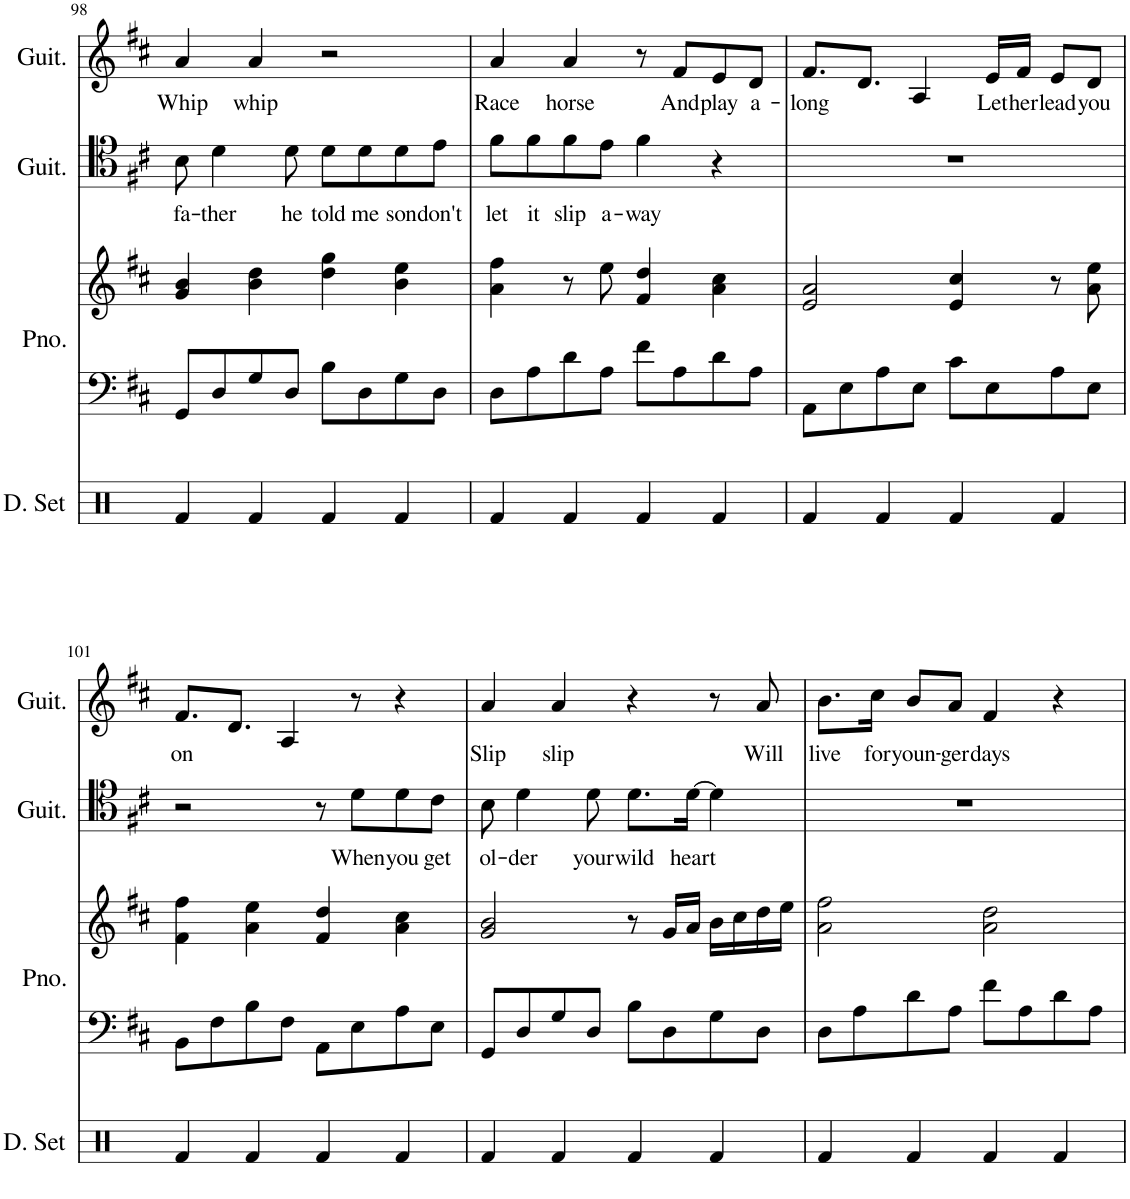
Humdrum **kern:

**kern	**kern	**kern	**kern	**text	**kern	**text
*part4	*part3	*part3	*part2	*part2	*part1	*part1
*staff5	*staff4	*staff3	*staff2	*staff2	*staff1	*staff1
*I"Drumset	*I"Piano	*	*I"Classical Guitar	*	*I"Classical Guitar	*
*I'D. Set	*I'Pno.	*	*I'Guit.	*	*I'Guit.	*
!!LO:PB:g=z
*clefX	*clefF4	*clefG2	*clefC4	*	*clefG2	*
*k[]	*k[f#c#]	*k[f#c#]	*k[f#c#]	*	*k[f#c#]	*
*M4/4	*M4/4	*M4/4	*M4/4	*	*M4/4	*
=98	=98	=98	=98	=98	=98	=98
!	!	!	!	!LO:LY:b	!	!LO:LY:b
4Rf/	8GG/L	4g/ 4b/	8B\	fa-	4a/	Whip
!	!	!	!	!LO:LY:b	!	!
.	8D/	.	4d\	-ther	.	.
!	!	!	!	!	!	!LO:LY:b
4Rf/	8G/	4b\ 4dd\	.	.	4a/	whip
!	!	!	!	!LO:LY:b	!	!
.	8D/J	.	8d\	he	.	.
!	!	!	!	!LO:LY:b	!	!
4Rf/	8B\L	4dd\ 4gg\	8d\L	told	2r	.
!	!	!	!	!LO:LY:b	!	!
.	8D\	.	8d\	me	.	.
!	!	!	!	!LO:LY:b	!	!
4Rf/	8G\	4b\ 4ee\	8d\	son	.	.
!	!	!	!	!LO:LY:b	!	!
.	8D\J	.	8e\J	don't	.	.
=99	=99	=99	=99	=99	=99	=99
!	!	!	!	!LO:LY:b	!	!LO:LY:b
4Rf/	8D\L	4a\ 4ff#\	8f#\L	let	4a/	Race
!	!	!	!	!LO:LY:b	!	!
.	8A\	.	8f#\	it	.	.
!	!	!	!	!LO:LY:b	!	!LO:LY:b
4Rf/	8d\	8r	8f#\	slip	4a/	horse
!	!	!	!	!LO:LY:b	!	!
.	8A\J	8ee\	8e\J	a-	.	.
!	!	!	!	!LO:LY:b	!	!
4Rf/	8f#\L	4f#/ 4dd/	4f#\	-way	8r	.
!	!	!	!	!	!	!LO:LY:b
.	8A\	.	.	.	8f#/L	And
!	!	!	!	!	!	!LO:LY:b
4Rf/	8d\	4a\ 4cc#\	4r	.	8e/	play
!	!	!	!	!	!	!LO:LY:b
.	8A\J	.	.	.	8d/J	a-
=100	=100	=100	=100	=100	=100	=100
!	!	!	!	!	!	!LO:LY:b
4Rf/	8AA\L	2e/ 2a/	1r	.	8.f#/L	-long
.	8E\	.	.	.	.	.
.	.	.	.	.	8.d/J	.
4Rf/	8A\	.	.	.	.	.
.	8E\J	.	.	.	4A/	.
4Rf/	8c#\L	4e/ 4cc#/	.	.	.	.
!	!	!	!	!	!	!LO:LY:b
.	8E\	.	.	.	16e/LL	Let
!	!	!	!	!	!	!LO:LY:b
.	.	.	.	.	16f#/JJ	her
!	!	!	!	!	!	!LO:LY:b
4Rf/	8A\	8r	.	.	8e/L	lead
!	!	!	!	!	!	!LO:LY:b
.	8E\J	8a\ 8ee\	.	.	8d/J	you
!!LO:LB:g=z
=101	=101	=101	=101	=101	=101	=101
!	!	!	!	!	!	!LO:LY:b
4Rf/	8BB\L	4f#\ 4ff#\	2r	.	8.f#/L	on
.	8F#\	.	.	.	.	.
.	.	.	.	.	8.d/J	.
4Rf/	8B\	4a\ 4ee\	.	.	.	.
.	8F#\J	.	.	.	4A/	.
4Rf/	8AA\L	4f#/ 4dd/	8r	.	.	.
!	!	!	!	!LO:LY:b	!	!
.	8E\	.	8d\L	When	8r	.
!	!	!	!	!LO:LY:b	!	!
4Rf/	8A\	4a\ 4cc#\	8d\	you	4r	.
!	!	!	!	!LO:LY:b	!	!
.	8E\J	.	8c#\J	get	.	.
=102	=102	=102	=102	=102	=102	=102
!	!	!	!	!LO:LY:b	!	!LO:LY:b
4Rf/	8GG/L	2g/ 2b/	8B\	ol-	4a/	Slip
!	!	!	!	!LO:LY:b	!	!
.	8D/	.	4d\	-der	.	.
!	!	!	!	!	!	!LO:LY:b
4Rf/	8G/	.	.	.	4a/	slip
!	!	!	!	!LO:LY:b	!	!
.	8D/J	.	8d\	your	.	.
!	!	!	!	!LO:LY:b	!	!
4Rf/	8B\L	8r	8.d\L	wild	4r	.
.	8D\	16g/LL	.	.	.	.
!	!	!	!	!LO:LY:b	!	!
.	.	16a/JJ	[16d\Jk	heart	.	.
4Rf/	8G\	16b\LL	4d\]	.	8r	.
.	.	16cc#\	.	.	.	.
!	!	!	!	!	!	!LO:LY:b
.	8D\J	16dd\	.	.	8a/	Will
.	.	16ee\JJ	.	.	.	.
=103	=103	=103	=103	=103	=103	=103
!	!	!	!	!	!	!LO:LY:b
4Rf/	8D\L	2a\ 2ff#\	1r	.	8.b\L	live
.	8A\	.	.	.	.	.
!	!	!	!	!	!	!LO:LY:b
.	.	.	.	.	16cc#\Jk	for
!	!	!	!	!	!	!LO:LY:b
4Rf/	8d\	.	.	.	8b/L	youn-
!	!	!	!	!	!	!LO:LY:b
.	8A\J	.	.	.	8a/J	-ger
!	!	!	!	!	!	!LO:LY:b
4Rf/	8f#\L	2a\ 2dd\	.	.	4f#/	days
.	8A\	.	.	.	.	.
4Rf/	8d\	.	.	.	4r	.
.	8A\J	.	.	.	.	.
=	=	=	=	=	=	=
*-	*-	*-	*-	*-	*-	*-
